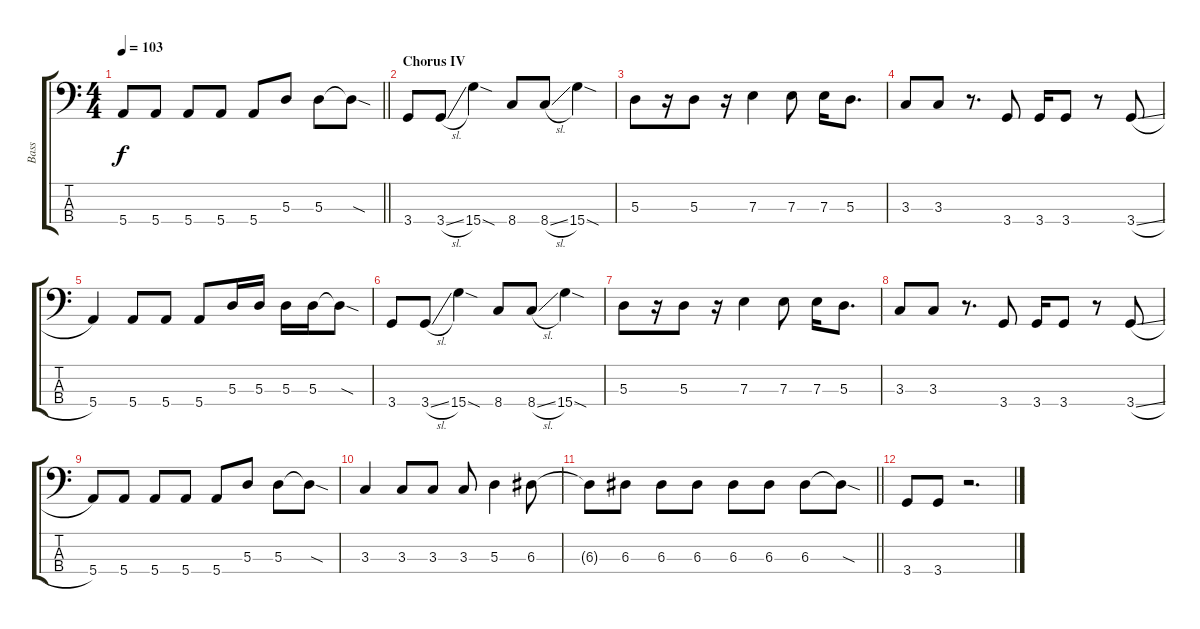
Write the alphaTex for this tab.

\track ("Bass" "Bass") {instrument electricbasspick}
\staff {score tabs}
\tuning (G2 D2 A1 E1) {hide}
\ts (4 4)
\tempo 103
\clef f4
\barLineRight lightlight
\ks c
5.4.8{dy f} 5.4.8 5.4.8 5.4.8 5.4.8 5.3.8 5.3.8 5.3{sod t}.8 |
\section ("" "Chorus IV")
3.4.8 3.4{sl}.8 15.4{sod}.4 8.4.8 8.4{sl}.8 15.4{sod}.4 |
5.3.8 r.16 5.3.8 r.16 7.3.4 7.3.8 7.3.16 5.3.8{d} |
3.3.8 3.3.8 r.8{d} 3.4.8 3.4.16 3.4.8 r.8 3.4{sl}.8 |
5.4.4 5.4.8 5.4.8 5.4.8 5.3.16 5.3.16 5.3.16 5.3.16 5.3{sod t}.8 |
3.4.8 3.4{sl}.8 15.4{sod}.4 8.4.8 8.4{sl}.8 15.4{sod}.4 |
5.3.8 r.16 5.3.8 r.16 7.3.4 7.3.8 7.3.16 5.3.8{d} |
3.3.8 3.3.8 r.8{d} 3.4.8 3.4.16 3.4.8 r.8 3.4{sl}.8 |
5.4.8 5.4.8 5.4.8 5.4.8 5.4.8 5.3.8 5.3.8 5.3{sod t}.8 |
3.3.4 3.3.8 3.3.8 3.3.8 5.3.4 6.3.8 |
\barLineRight lightlight
6.3{t}.8 6.3.8 6.3.8 6.3.8 6.3.8 6.3.8 6.3.8 6.3{sod t}.8 |
3.4.8 3.4.8 r.2{d}
